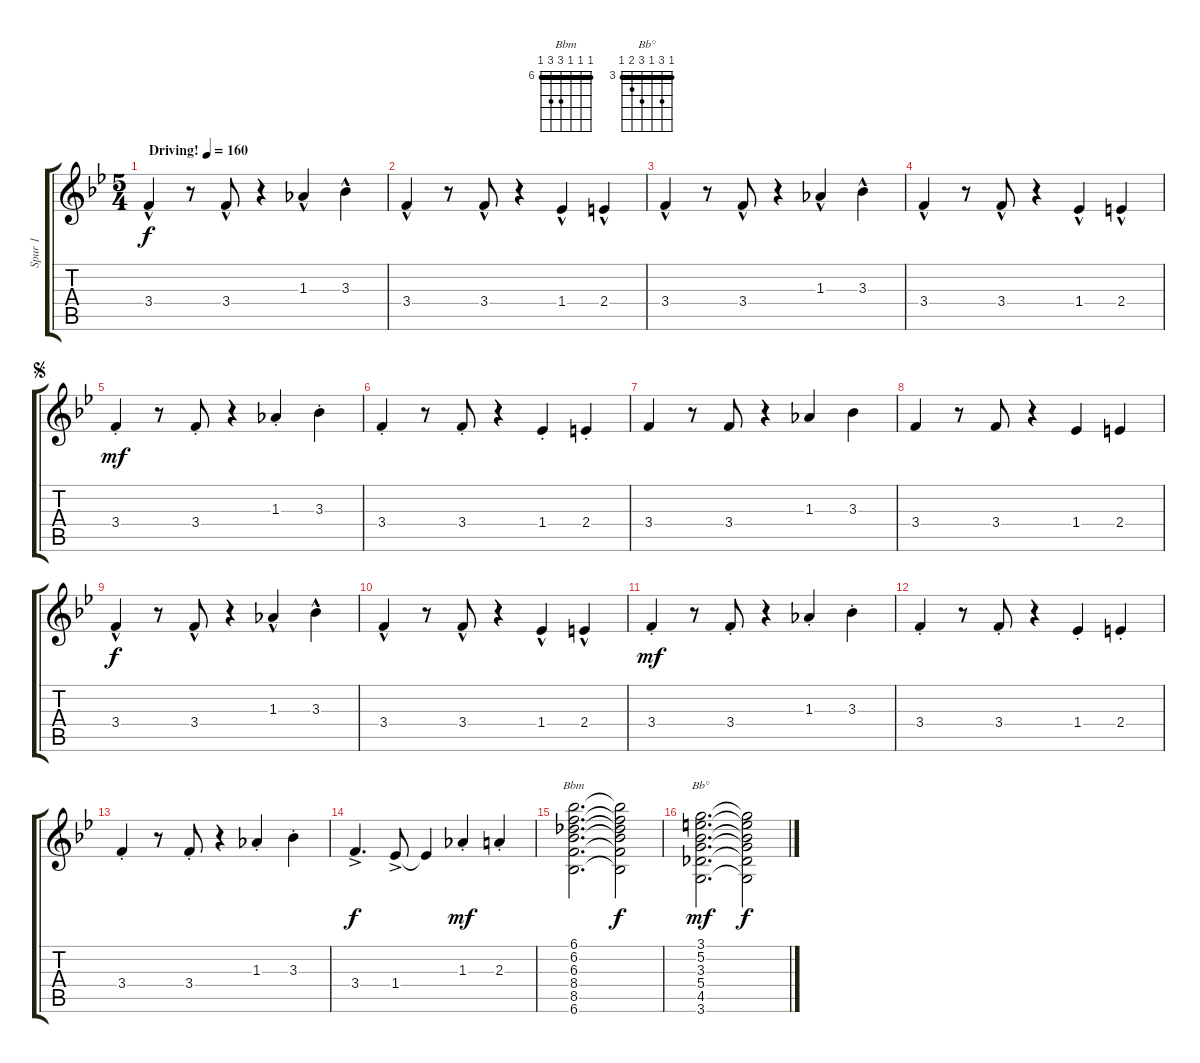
\track ("Spur 1" "Spur 1") {instrument acousticguitarsteel}
\staff {score tabs}
\tuning (E4 B3 G3 D3 A2 E2) {hide}
\chord ("Bbm" 6 6 6 8 8 6) {firstfret 6 barre 6}
\chord ("Bb°" 3 5 3 5 4 3) {firstfret 3 barre 3}
\ts (5 4)
\tempo (160 "Driving!")
\clef g2
\ks bb
3.4{hac}.4{dy f instrument acousticguitarsteel} r.8 3.4{hac}.8 r.4 1.3{hac}.4 3.3{hac}.4 |
3.4{hac}.4 r.8 3.4{hac}.8 r.4 1.4{hac}.4 2.4{hac}.4 |
3.4{hac}.4 r.8 3.4{hac}.8 r.4 1.3{hac}.4 3.3{hac}.4 |
3.4{hac}.4 r.8 3.4{hac}.8 r.4 1.4{hac}.4 2.4{hac}.4 |
\jump segno
3.4{st}.4{dy mf} r.8 3.4{st}.8 r.4 1.3{st}.4 3.3{st}.4 |
3.4{st}.4 r.8 3.4{st}.8 r.4 1.4{st}.4 2.4{st}.4 |
3.4.4 r.8 3.4.8 r.4 1.3.4 3.3.4 |
3.4.4 r.8 3.4.8 r.4 1.4.4 2.4.4 |
3.4{hac}.4{dy f} r.8 3.4{hac}.8 r.4 1.3{hac}.4 3.3{hac}.4 |
3.4{hac}.4 r.8 3.4{hac}.8 r.4 1.4{hac}.4 2.4{hac}.4 |
3.4{st}.4{dy mf} r.8 3.4{st}.8 r.4 1.3{st}.4 3.3{st}.4 |
3.4{st}.4 r.8 3.4{st}.8 r.4 1.4{st}.4 2.4{st}.4 |
3.4{st}.4 r.8 3.4{st}.8 r.4 1.3{st}.4 3.3{st}.4 |
3.4{ac}.4{d dy f} 1.4{ac}.8 1.4{t}.4 1.3{st}.4{dy mf} 2.3{st}.4 |
(6.1 6.2 6.3 8.4 8.5 6.6).2{d ch "Bbm"} (6.1{t} 6.2{t} 6.3{t} 8.4{t} 8.5{t} 6.6{t}).2{dy f} |
(3.1 5.2 3.3 5.4 4.5 3.6).2{d ch "Bb°" dy mf beam Down} (3.1{t} 5.2{t} 3.3{t} 5.4{t} 4.5{t} 3.6{t}).2{dy f beam Down}
